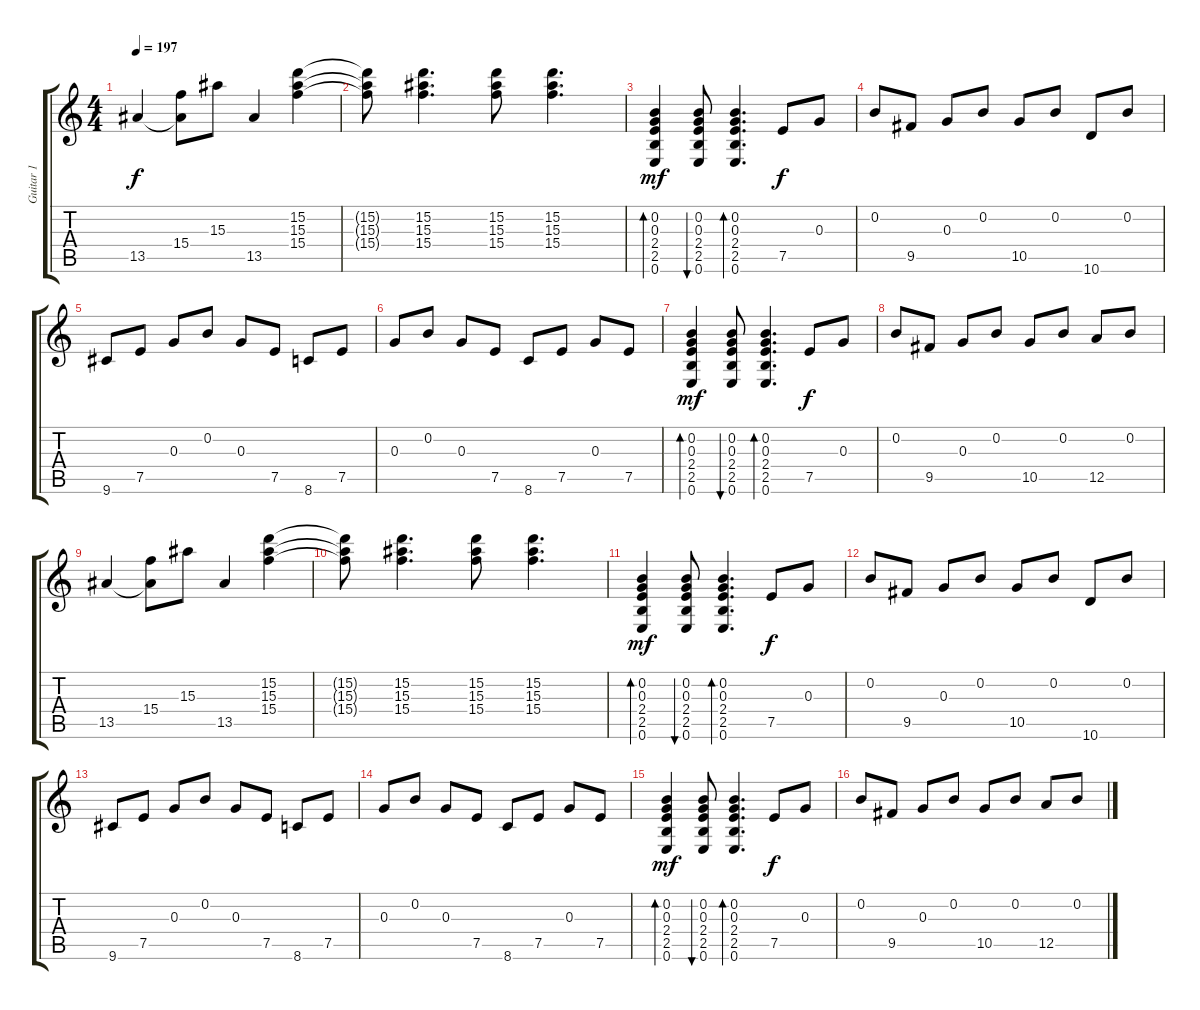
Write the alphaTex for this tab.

\track ("Guitar 1" "Guitar 1") {instrument distortionguitar}
\staff {score tabs}
\tuning (E4 B3 G3 D3 A2 E2) {hide}
\ts (4 4)
\tempo 197
\clef g2
\ks c
13.5.4{dy f} (15.4 13.5{t}).8 15.3.8 13.5.4 (15.2 15.3 15.4).4 |
(15.2{t} 15.3{t} 15.4{t}).8 (15.2 15.3 15.4).4{d} (15.2 15.3 15.4).8 (15.2 15.3 15.4).4{d} |
(0.2 0.3 2.4 2.5 0.6).4{bd 60 dy mf} (0.2 0.3 2.4 2.5 0.6).8{bu 60} (0.2 0.3 2.4 2.5 0.6).4{d bd 60} 7.5.8{dy f} 0.3.8 |
0.2.8 9.5.8 0.3.8 0.2.8 10.5.8 0.2.8 10.6.8 0.2.8 |
9.6.8 7.5.8 0.3.8 0.2.8 0.3.8 7.5.8 8.6.8 7.5.8 |
0.3.8 0.2.8 0.3.8 7.5.8 8.6.8 7.5.8 0.3.8 7.5.8 |
(0.2 0.3 2.4 2.5 0.6).4{bd 60 dy mf} (0.2 0.3 2.4 2.5 0.6).8{bu 60} (0.2 0.3 2.4 2.5 0.6).4{d bd 60} 7.5.8{dy f} 0.3.8 |
0.2.8 9.5.8 0.3.8 0.2.8 10.5.8 0.2.8 12.5.8 0.2.8 |
13.5.4 (15.4 13.5{t}).8 15.3.8 13.5.4 (15.2 15.3 15.4).4 |
(15.2{t} 15.3{t} 15.4{t}).8 (15.2 15.3 15.4).4{d} (15.2 15.3 15.4).8 (15.2 15.3 15.4).4{d} |
(0.2 0.3 2.4 2.5 0.6).4{bd 60 dy mf} (0.2 0.3 2.4 2.5 0.6).8{bu 60} (0.2 0.3 2.4 2.5 0.6).4{d bd 60} 7.5.8{dy f} 0.3.8 |
0.2.8 9.5.8 0.3.8 0.2.8 10.5.8 0.2.8 10.6.8 0.2.8 |
9.6.8 7.5.8 0.3.8 0.2.8 0.3.8 7.5.8 8.6.8 7.5.8 |
0.3.8 0.2.8 0.3.8 7.5.8 8.6.8 7.5.8 0.3.8 7.5.8 |
(0.2 0.3 2.4 2.5 0.6).4{bd 60 dy mf} (0.2 0.3 2.4 2.5 0.6).8{bu 60} (0.2 0.3 2.4 2.5 0.6).4{d bd 60} 7.5.8{dy f} 0.3.8 |
0.2.8 9.5.8 0.3.8 0.2.8 10.5.8 0.2.8 12.5.8 0.2.8
